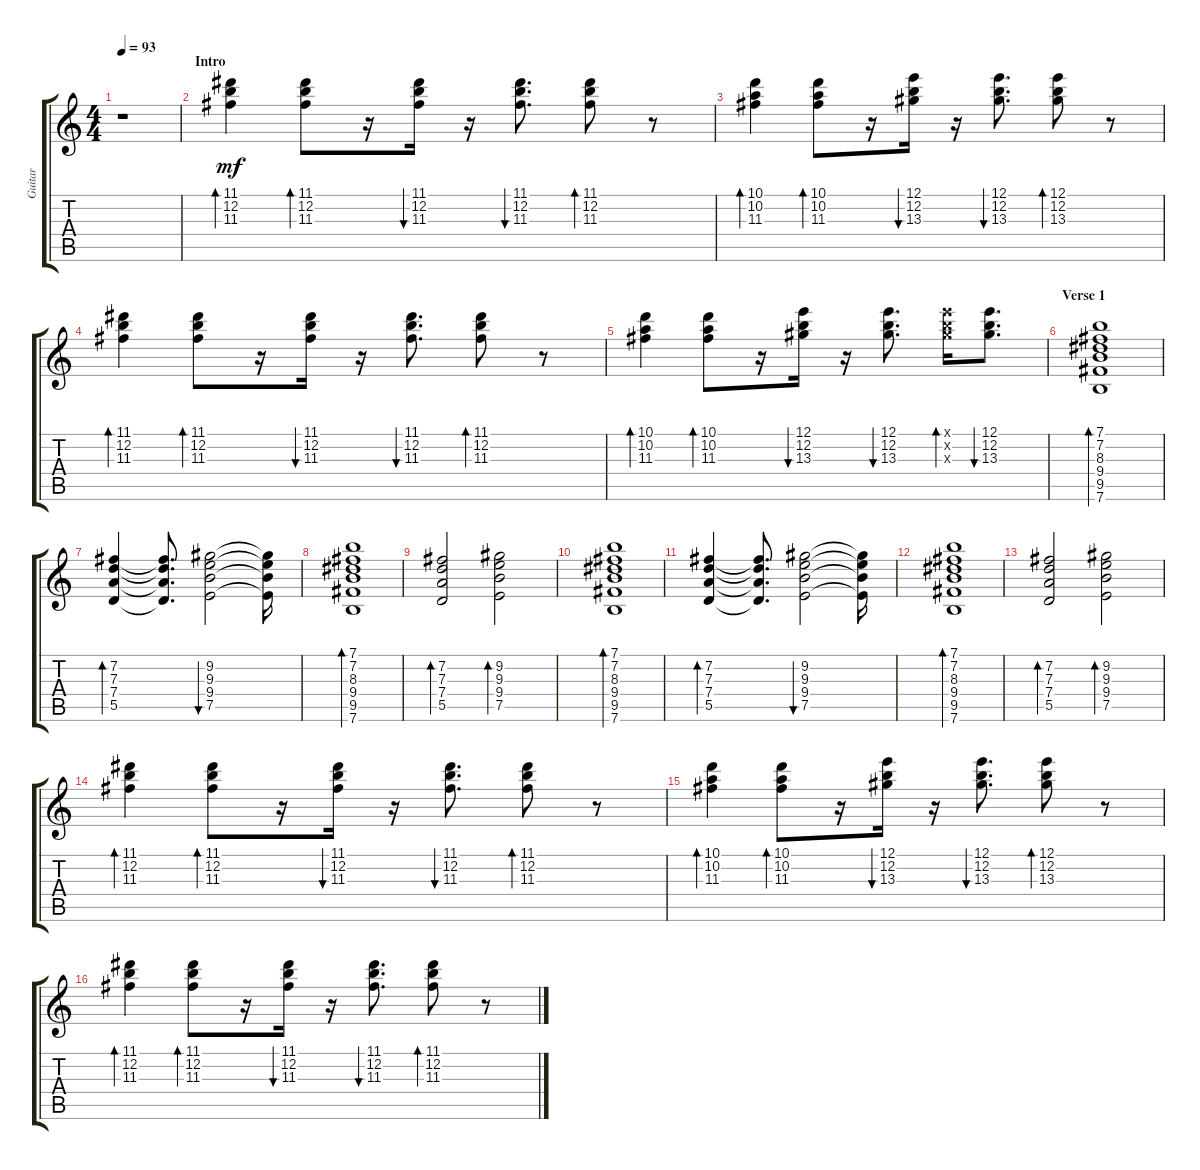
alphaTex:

\track ("Guitar" "Guitar") {instrument electricguitarclean}
\staff {score tabs}
\tuning (E4 B3 G3 D3 A2 E2) {hide}
\ts (4 4)
\tempo 93
\clef g2
\ks c
r.1{dy mf instrument electricguitarclean} |
\section ("" "Intro")
(11.1 12.2 11.3).4{bd 30} (11.1 12.2 11.3).8{bd 30} r.16 (11.1 12.2 11.3).16{bu 30} r.16 (11.1 12.2 11.3).8{d bu 30} (11.1 12.2 11.3).8{bd 30} r.8 |
(10.1 10.2 11.3).4{bd 30} (10.1 10.2 11.3).8{bd 30} r.16 (12.1 12.2 13.3).16{bu 30} r.16 (12.1 12.2 13.3).8{d bu 30} (12.1 12.2 13.3).8{bd 30} r.8 |
(11.1 12.2 11.3).4{bd 30} (11.1 12.2 11.3).8{bd 30} r.16 (11.1 12.2 11.3).16{bu 30} r.16 (11.1 12.2 11.3).8{d bu 30} (11.1 12.2 11.3).8{bd 30} r.8 |
(10.1 10.2 11.3).4{bd 30} (10.1 10.2 11.3).8{bd 30} r.16 (12.1 12.2 13.3).16{bu 30} r.16 (12.1 12.2 13.3).8{d bu 30} (12.1{x} 12.2{x} 13.3{x}).16{bd 30} (12.1 12.2 13.3).8{d bu 30} |
\section ("" "Verse 1")
(7.1 7.2 8.3 9.4 9.5 7.6).1{bd 30} |
(7.2 7.3 7.4 5.5).4{bd 30} (7.2{t} 7.3{t} 7.4{t} 5.5{t}).8{d} (9.2 9.3 9.4 7.5).2{bu 30} (9.2{t} 9.3{t} 9.4{t} 7.5{t}).16 |
(7.1 7.2 8.3 9.4 9.5 7.6).1{bd 30} |
(7.2 7.3 7.4 5.5).2{bd 30} (9.2 9.3 9.4 7.5).2{bd 30} |
(7.1 7.2 8.3 9.4 9.5 7.6).1{bd 30} |
(7.2 7.3 7.4 5.5).4{bd 30} (7.2{t} 7.3{t} 7.4{t} 5.5{t}).8{d} (9.2 9.3 9.4 7.5).2{bu 30} (9.2{t} 9.3{t} 9.4{t} 7.5{t}).16 |
(7.1 7.2 8.3 9.4 9.5 7.6).1{bd 30} |
(7.2 7.3 7.4 5.5).2{bd 30} (9.2 9.3 9.4 7.5).2{bd 30} |
\section ("" "")
(11.1 12.2 11.3).4{bd 30} (11.1 12.2 11.3).8{bd 30} r.16 (11.1 12.2 11.3).16{bu 30} r.16 (11.1 12.2 11.3).8{d bu 30} (11.1 12.2 11.3).8{bd 30} r.8 |
(10.1 10.2 11.3).4{bd 30} (10.1 10.2 11.3).8{bd 30} r.16 (12.1 12.2 13.3).16{bu 30} r.16 (12.1 12.2 13.3).8{d bu 30} (12.1 12.2 13.3).8{bd 30} r.8 |
(11.1 12.2 11.3).4{bd 30} (11.1 12.2 11.3).8{bd 30} r.16 (11.1 12.2 11.3).16{bu 30} r.16 (11.1 12.2 11.3).8{d bu 30} (11.1 12.2 11.3).8{bd 30} r.8
